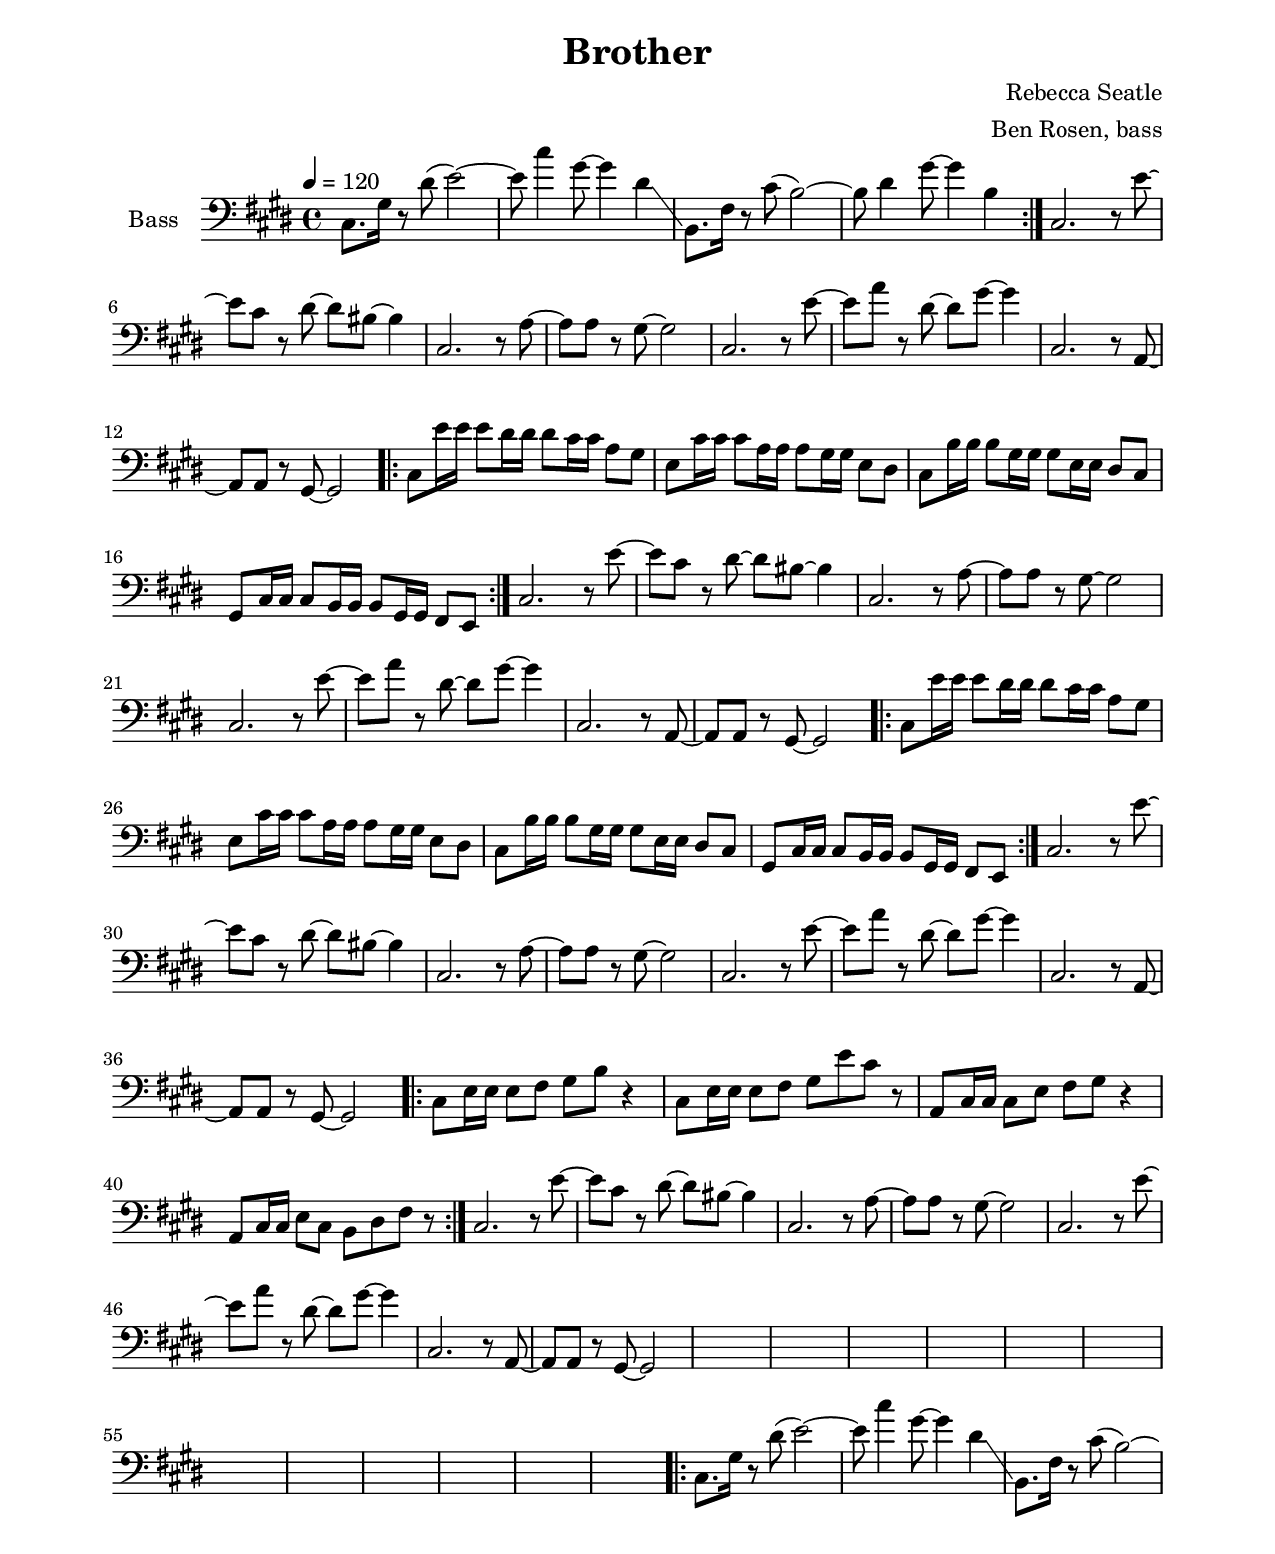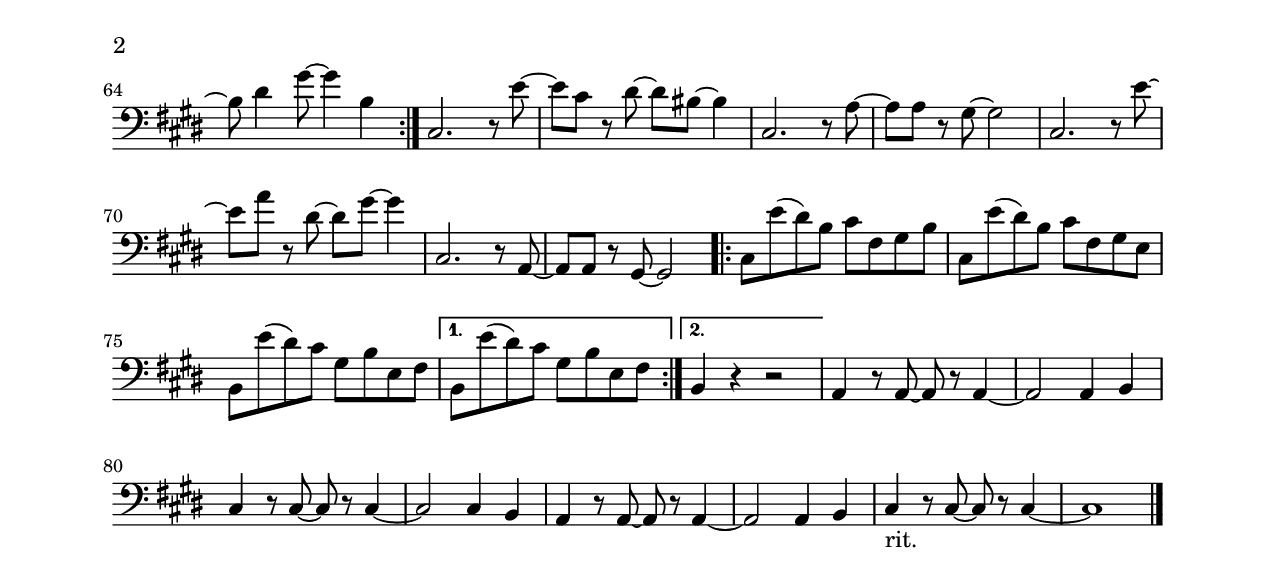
\version "2.24.0"

\include "settings.ily"

\header {
  title = "Brother"
  composer = "Rebecca Seatle"
  arranger = "Ben Rosen, bass"
}

music = \relative cs {
  \tempo 4=120
  \key cs \minor
  \time 4/4
  \clef "bass"

  \repeat volta 2 {
    |
    cs8. gs'16 r8 ds'8 ( e2 ) ~
    |
    e8 cs'4 gs8 ~ gs4 ds4
    \glissando |
    b,8. fs'16 r8 cs'8 ( b2 ) ~ |
    b8 ds4 gs8 ~ gs4 b,4 }
  |
  cs,2. r8 e'8 ~ |
  e8 cs8 r8 ds8 ~ ds8 bs8 ~ bs4 |
  cs,2. r8 a'8 ~ |
  a8 a8 r8 gs8 ~ gs2 |
  cs,2. r8 e'8 ~ |
  e8 a8 r8 ds,8 ~ ds8 gs8 ~ gs4 |
  cs,,2. r8 a8 ~ |
  a8 a8 r8 gs8 ~ gs2 \repeat volta 2 {
    |
    cs8  e'16 e16 e8 ds16 ds16 ds8 cs16 cs16 a8
    gs8 |
    e8 cs'16 cs16 cs8 a16 a16 a8 gs16 gs16 e8 ds8 |
    cs8 b'16 b16 b8 gs16 gs16 gs8 e16 e16 ds8 cs8 |
    gs8 cs16 cs16 cs8 b16 b16 b8 gs16 gs16 fs8 e8 }
  |
  cs'2. r8 e'8 ~ |
  e8 cs8 r8 ds8 ~ ds8 bs8 ~ bs4 |
  cs,2. r8 a'8 ~ |
  a8 a8 r8 gs8 ~ gs2 |
  cs,2. r8 e'8 ~ |
  e8 a8 r8 ds,8 ~ ds8 gs8 ~ gs4 |
  cs,,2. r8 a8 ~ |
  a8 a8 r8 gs8 ~ gs2 \repeat volta 2 {
    |
    cs8 e'16 e16 e8 ds16 ds16 ds8 cs16 cs16 a8 gs8 |
    e8 cs'16 cs16 cs8 a16 a16 a8 gs16 gs16 e8 ds8 |
    cs8 b'16 b16 b8 gs16 gs16 gs8 e16 e16 ds8 cs8 |
    gs8 cs16 cs16 cs8 b16 b16 b8 gs16 gs16 fs8 e8 }
  |
  cs'2. r8 e'8 ~ |
  e8 cs8 r8 ds8 ~ ds8 bs8 ~ bs4 |
  cs,2. r8 a'8 ~ |
  a8 a8 r8 gs8 ~ gs2 |
  cs,2. r8 e'8 ~ |
  e8 a8 r8 ds,8 ~ ds8 gs8 ~ gs4 |
  cs,,2. r8 a8 ~ |
  a8 a8 r8 gs8 ~ gs2 \repeat volta 2 {
    |
    cs8  e16 e16 e8 fs8 gs8 b8 r4 |
    cs,8 e16 e16 e8 fs8 gs8 e'8 cs8 r8 |
    a,8 cs16 cs16 cs8 e8 fs8 gs8 r4 |
    a,8 cs16 cs16 e8 cs8 b8 ds8 fs8 r8 }
  |
  cs2. r8 e'8 ~ |
  e8 cs8 r8 ds8 ~ ds8 bs8 ~ bs4 |
  cs,2. r8 a'8 ~ |
  a8 a8 r8 gs8 ~ gs2 |
  cs,2. r8 e'8 ~ |
  e8 a8 r8 ds,8 ~ ds8 gs8 ~ gs4 |
  cs,,2. r8 a8 ~ |
  a8 a8 r8 gs8 ~ gs2 |
  s1*12 \repeat volta 2 {
    |
    cs8.  gs'16 r8 ds'8 ( e2 ) ~ |
    e8 cs'4 gs8 ~ gs4  ds4
    \glissando |
    b,8. fs'16 r8 cs'8 ( b2 ) ~ |
    b8 ds4 gs8 ~ gs4 b,4 }
  |
  cs,2. r8 e'8 ~ |
  e8 cs8 r8 ds8 ~ ds8 bs8 ~ bs4 |
  cs,2. r8 a'8 ~ |
  a8 a8 r8 gs8 ~ gs2 |
  cs,2. r8 e'8 ~ |
  e8 a8 r8 ds,8 ~ ds8 gs8 ~ gs4 |
  cs,,2. r8 a8 ~ |
  a8 a8 r8 gs8 ~ gs2 \repeat volta 2 {
    |
    cs8 e'8 ( ds8 ) b8 cs8 fs,8 gs8 b8 |
    cs,8 e'8 ( ds8 ) b8 cs8 fs,8 gs8 e8 |
    b8 e'8 ( ds8 ) cs8 gs8 b8 e,8 fs8 }
  \alternative { {
    |
    b,8 e'8 ( ds8 ) cs8 gs8 b8 e,8 fs8 }
                 {
                   |
                   b,4 r4 r2 }
               } |
  a4 r8 a8 ~ a8 r8 a4 ~ |
  a2 a4 b4 |
  cs4 r8 cs8 ~ cs8 r8 cs4 ~ |
  cs2 cs4 b4 |
  a4 r8 a8 ~ a8 r8 a4 ~ |
  a2 a4 b4 |
  cs4 _ "rit." r8 cs8 ~ cs8 r8 cs4 ~ |
  cs1 \bar "|."
}

\score {
  \new Staff \with {
    instrumentName = "Bass"
  } {
    \music
  }
}
